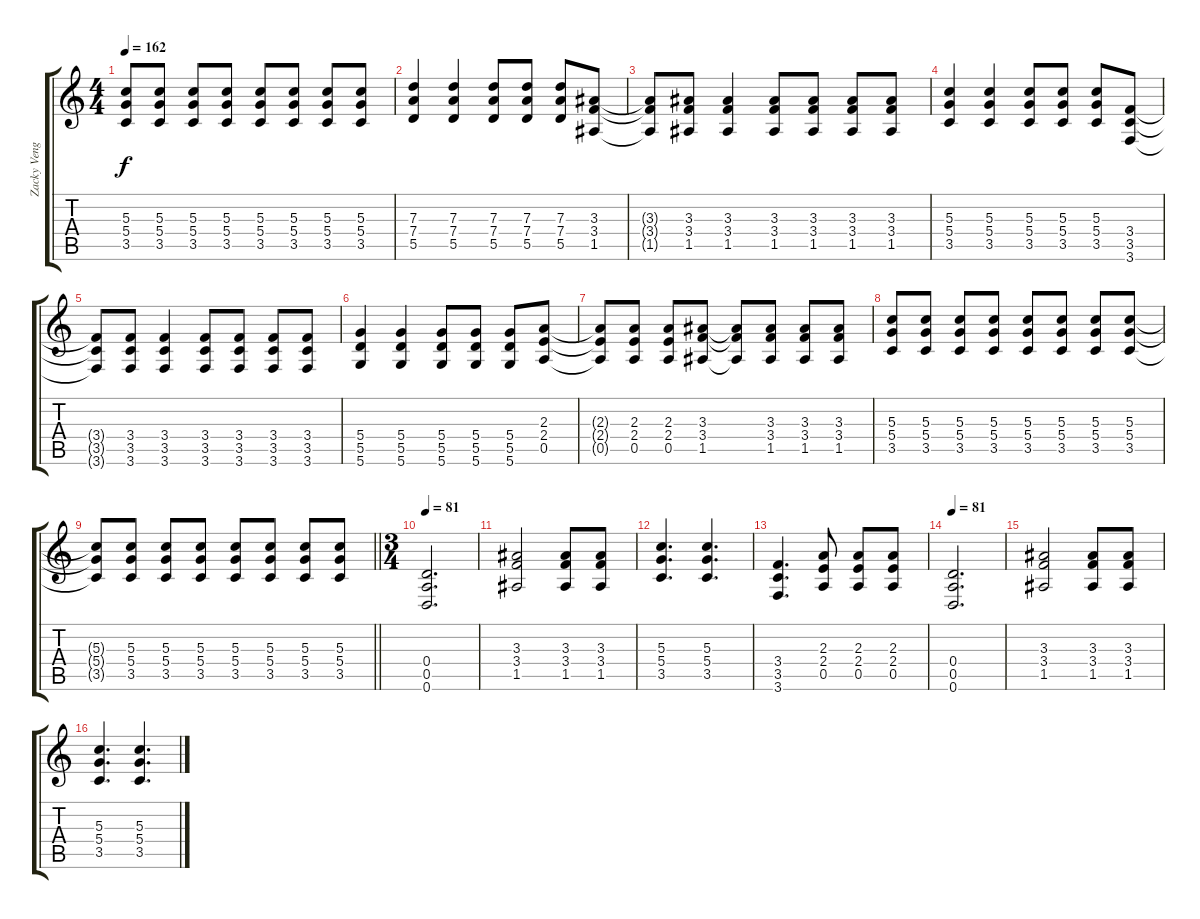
\track ("Zacky Vengeance" "Zacky Veng") {instrument distortionguitar}
\staff {score tabs}
\tuning (E4 B3 G3 D3 A2 D2) {hide}
\ts (4 4)
\tempo 162
\clef g2
\ks c
(5.3{t} 5.4{t} 3.5{t}).8{dy f} (5.3 5.4 3.5).8 (5.3 5.4 3.5).8 (5.3 5.4 3.5).8 (5.3 5.4 3.5).8 (5.3 5.4 3.5).8 (5.3 5.4 3.5).8 (5.3 5.4 3.5).8 |
(7.3 7.4 5.5).4 (7.3 7.4 5.5).4 (7.3 7.4 5.5).8 (7.3 7.4 5.5).8 (7.3 7.4 5.5).8 (3.3 3.4 1.5).8 |
(3.3{t} 3.4{t} 1.5{t}).8 (3.3 3.4 1.5).8 (3.3 3.4 1.5).4 (3.3 3.4 1.5).8 (3.3 3.4 1.5).8 (3.3 3.4 1.5).8 (3.3 3.4 1.5).8 |
(5.3 5.4 3.5).4 (5.3 5.4 3.5).4 (5.3 5.4 3.5).8 (5.3 5.4 3.5).8 (5.3 5.4 3.5).8 (3.4 3.5 3.6).8 |
(3.4{t} 3.5{t} 3.6{t}).8 (3.4 3.5 3.6).8 (3.4 3.5 3.6).4 (3.4 3.5 3.6).8 (3.4 3.5 3.6).8 (3.4 3.5 3.6).8 (3.4 3.5 3.6).8 |
(5.4 5.5 5.6).4 (5.4 5.5 5.6).4 (5.4 5.5 5.6).8 (5.4 5.5 5.6).8 (5.4 5.5 5.6).8 (2.3 2.4 0.5).8 |
(2.3{t} 2.4{t} 0.5{t}).8 (2.3 2.4 0.5).8 (2.3 2.4 0.5).8 (3.3 3.4 1.5).8 (3.3{t} 3.4{t} 1.5{t}).8 (3.3 3.4 1.5).8 (3.3 3.4 1.5).8 (3.3 3.4 1.5).8 |
(5.3 5.4 3.5).8 (5.3 5.4 3.5).8 (5.3 5.4 3.5).8 (5.3 5.4 3.5).8 (5.3 5.4 3.5).8 (5.3 5.4 3.5).8 (5.3 5.4 3.5).8 (5.3 5.4 3.5).8 |
\barLineRight lightlight
(5.3{t} 5.4{t} 3.5{t}).8 (5.3 5.4 3.5).8 (5.3 5.4 3.5).8 (5.3 5.4 3.5).8 (5.3 5.4 3.5).8 (5.3 5.4 3.5).8 (5.3 5.4 3.5).8 (5.3 5.4 3.5).8 |
\ts (3 4)
\tempo 81
(0.4 0.5 0.6).2{d} |
(3.3 3.4 1.5).2 (3.3 3.4 1.5).8 (3.3 3.4 1.5).8 |
(5.3 5.4 3.5).4{d} (5.3 5.4 3.5).4{d} |
(3.4 3.5 3.6).4{d} (2.3 2.4 0.5).8 (2.3 2.4 0.5).8 (2.3 2.4 0.5).8 |
\tempo 81
(0.4 0.5 0.6).2{d} |
(3.3 3.4 1.5).2 (3.3 3.4 1.5).8 (3.3 3.4 1.5).8 |
(5.3 5.4 3.5).4{d} (5.3 5.4 3.5).4{d}
